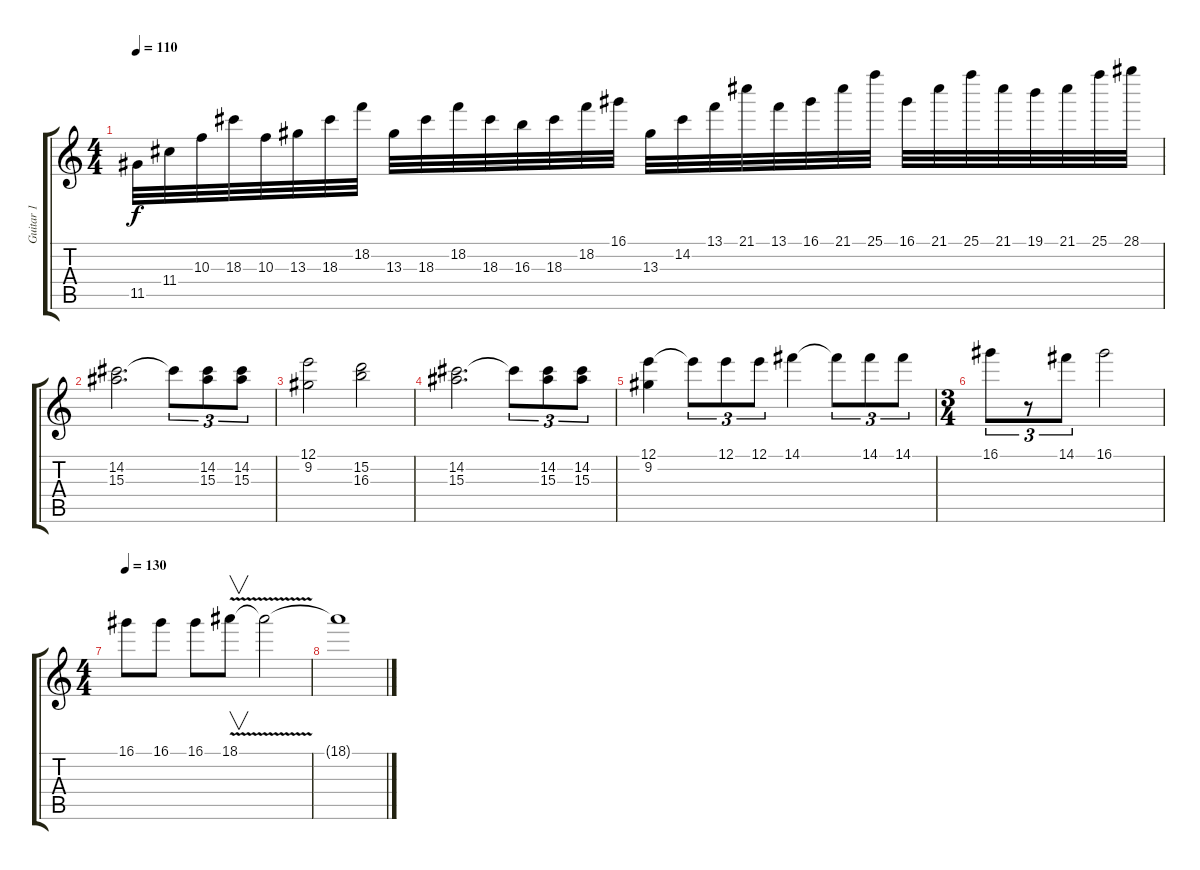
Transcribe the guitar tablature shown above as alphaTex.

\track ("Guitar 1" "Guitar 1") {instrument distortionguitar}
\staff {score tabs}
\tuning (E4 B3 G3 D3 A2 E2) {hide}
\ts (4 4)
\tempo 110
\clef g2
\ks c
11.5.32{txt "" dy f instrument distortionguitar} 11.4.32 10.3.32 18.3.32 10.3.32 13.3.32 18.3.32 18.2.32 13.3.32 18.3.32 18.2.32 18.3.32 16.3.32 18.3.32 18.2.32 16.1.32 13.3.32 14.2.32 13.1.32 21.1.32 13.1.32 16.1.32 21.1.32 25.1.32 16.1.32 21.1.32 25.1.32 21.1.32 19.1.32 21.1.32 25.1.32 28.1.32 |
(14.2 15.3).2{d} 14.2{t}.8{tu (3 2)} (14.2 15.3).8{tu (3 2)} (14.2 15.3).8{tu (3 2)} |
(12.1 9.2).2 (15.2 16.3).2 |
(14.2 15.3).2{d} 14.2{t}.8{tu (3 2)} (14.2 15.3).8{tu (3 2)} (14.2 15.3).8{tu (3 2)} |
(12.1 9.2).4 12.1{t}.8{tu (3 2)} 12.1.8{tu (3 2)} 12.1.8{tu (3 2)} 14.1.4 14.1{t}.8{tu (3 2)} 14.1.8{tu (3 2)} 14.1.8{tu (3 2)} |
\ts (3 4)
16.1.8{tu (3 2)} r.8{tu (3 2)} 14.1.8{tu (3 2)} 16.1.2 |
\ts (4 4)
\tempo 130
16.1.8 16.1.8 16.1.8 18.1{v}.8{v} 18.1{t}.2 |
18.1{t}.1
